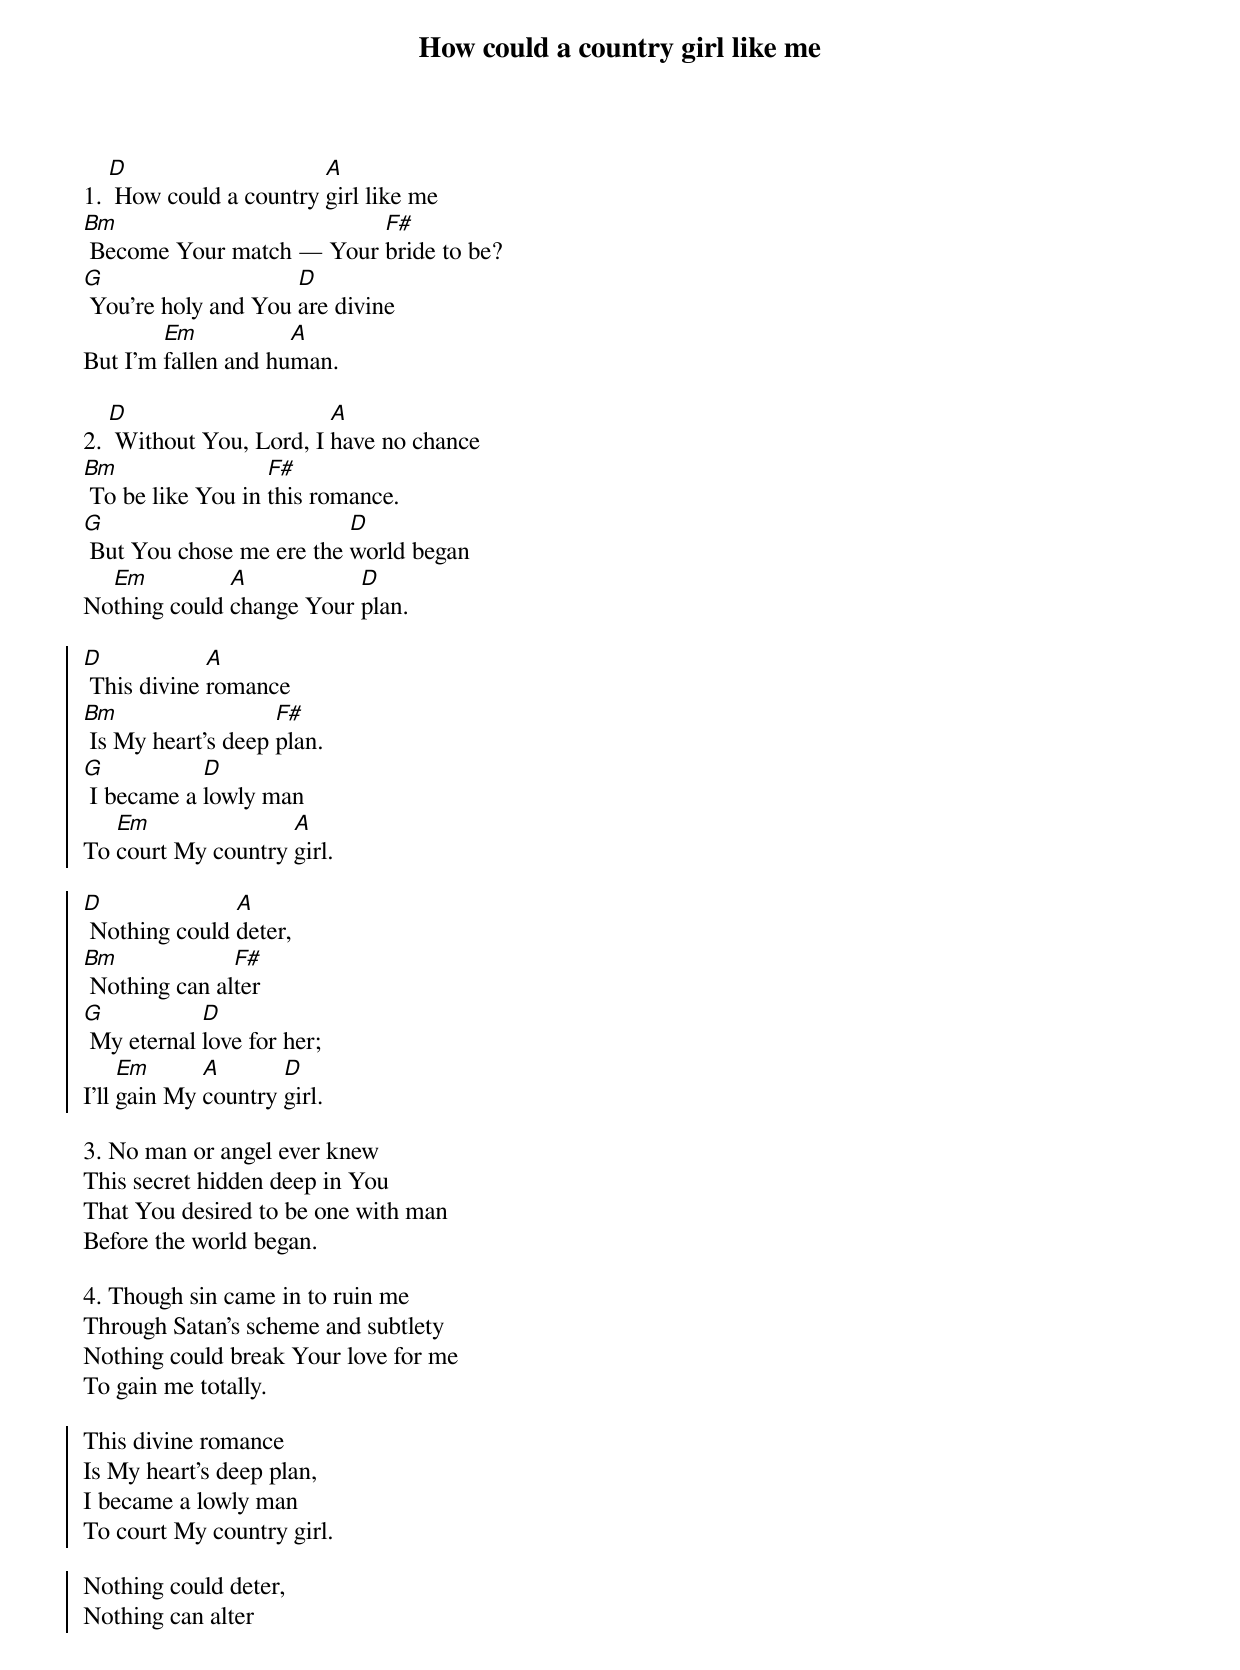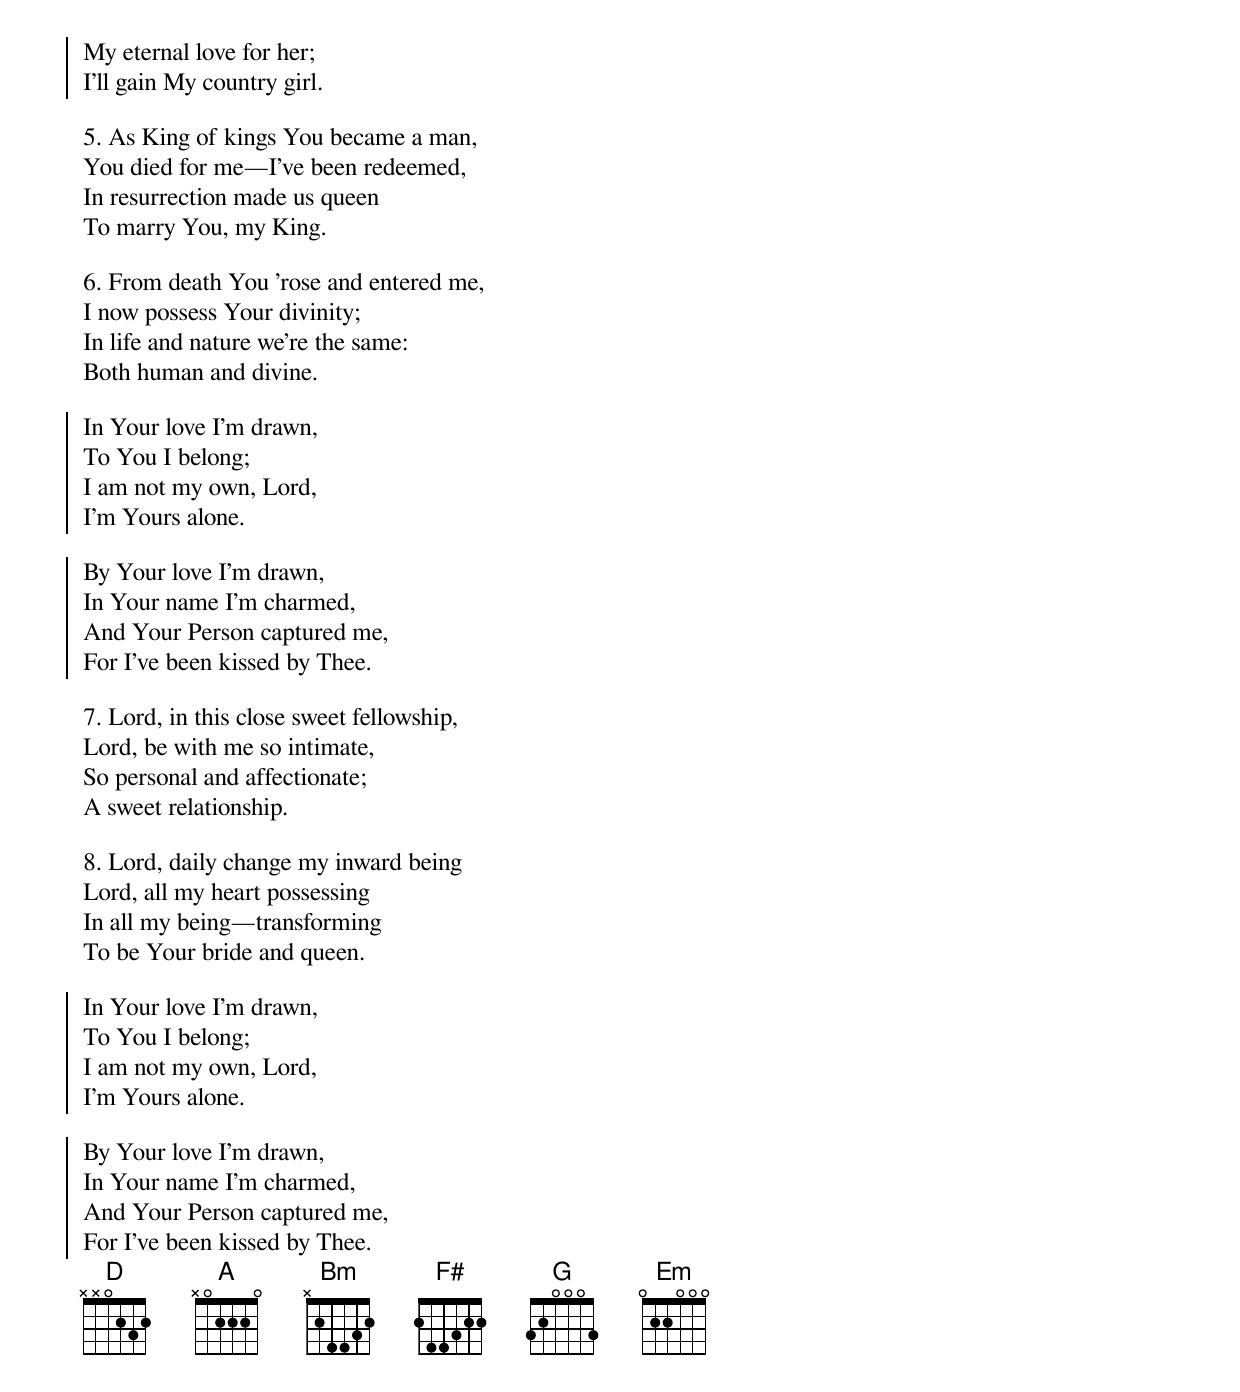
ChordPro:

{t:How could a country girl like me}

1. [D] How could a country [A]girl like me
[Bm] Become Your match — Your [F#]bride to be?
[G] You're holy and You [D]are divine
But I'm [Em]fallen and hu[A]man.

2. [D] Without You, Lord, I [A]have no chance
[Bm] To be like You in [F#]this romance.
[G] But You chose me ere the [D]world began
No[Em]thing could [A]change Your [D]plan.

{soc}
[D] This divine [A]romance
[Bm] Is My heart's deep [F#]plan.
[G] I became a [D]lowly man
To [Em]court My country [A]girl.

[D] Nothing could [A]deter,
[Bm] Nothing can al[F#]ter
[G] My eternal [D]love for her;
I'll [Em]gain My [A]country [D]girl.
{eoc}

3. No man or angel ever knew
This secret hidden deep in You
That You desired to be one with man
Before the world began.

4. Though sin came in to ruin me
Through Satan's scheme and subtlety
Nothing could break Your love for me
To gain me totally.

{soc}
This divine romance
Is My heart's deep plan,
I became a lowly man
To court My country girl.

Nothing could deter,
Nothing can alter
My eternal love for her;
I'll gain My country girl.
{eoc}

5. As King of kings You became a man,
You died for me—I've been redeemed,
In resurrection made us queen
To marry You, my King.

6. From death You 'rose and entered me,
I now possess Your divinity;
In life and nature we're the same:
Both human and divine.

{soc}
In Your love I'm drawn,
To You I belong;
I am not my own, Lord,
I'm Yours alone.

By Your love I'm drawn,
In Your name I'm charmed,
And Your Person captured me,
For I've been kissed by Thee.
{eoc}

7. Lord, in this close sweet fellowship,
Lord, be with me so intimate,
So personal and affectionate;
A sweet relationship.

8. Lord, daily change my inward being
Lord, all my heart possessing
In all my being—transforming
To be Your bride and queen.

{soc}
In Your love I'm drawn,
To You I belong;
I am not my own, Lord,
I'm Yours alone.

By Your love I'm drawn,
In Your name I'm charmed,
And Your Person captured me,
For I've been kissed by Thee.
{eoc}
